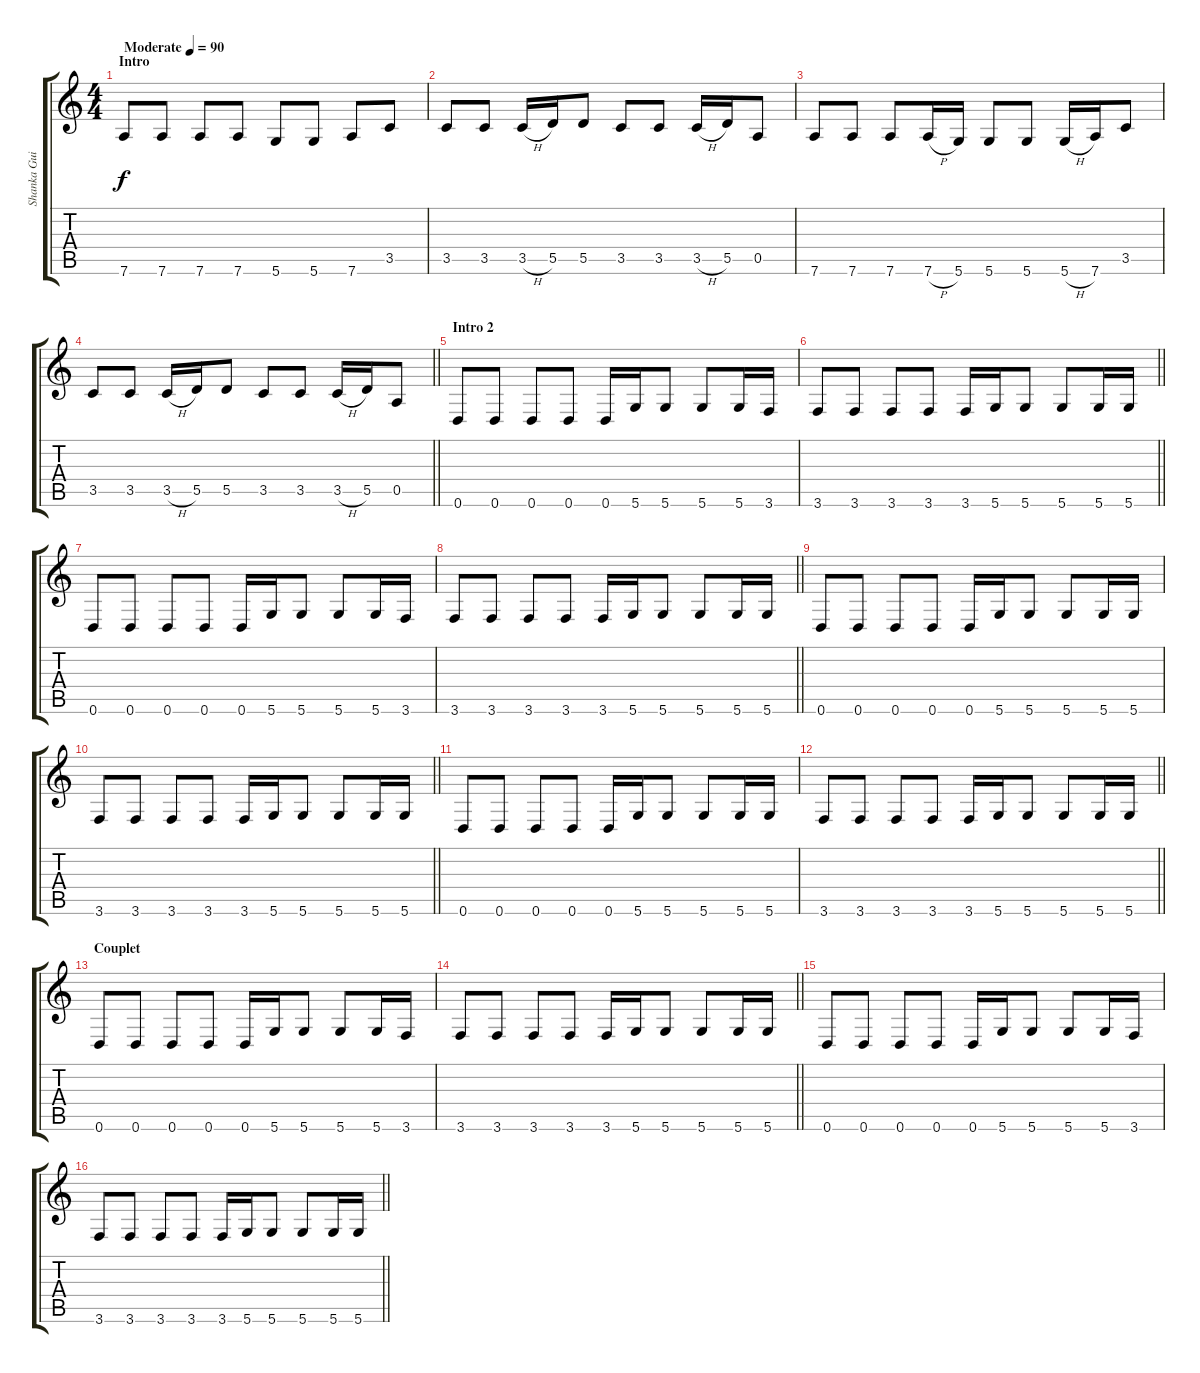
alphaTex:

\track ("Shanka Guitare" "Shanka Gui") {instrument acousticguitarsteel}
\staff {score tabs}
\tuning (E4 B3 G3 D3 A2 D2) {hide}
\ts (4 4)
\section ("" "Intro")
\tempo (90 "Moderate")
\clef g2
\ks c
7.6.8{dy f instrument acousticguitarsteel} 7.6.8 7.6.8 7.6.8 5.6.8 5.6.8 7.6.8 3.5.8 |
3.5.8 3.5.8 3.5{h}.16 5.5.16 5.5.8 3.5.8 3.5.8 3.5{h}.16 5.5.16 0.5.8 |
7.6.8 7.6.8 7.6.8 7.6{h}.16 5.6.16 5.6.8 5.6.8 5.6{h}.16 7.6.16 3.5.8 |
\barLineRight lightlight
3.5.8 3.5.8 3.5{h}.16 5.5.16 5.5.8 3.5.8 3.5.8 3.5{h}.16 5.5.16 0.5.8 |
\section ("" "Intro 2")
0.6.8 0.6.8 0.6.8 0.6.8 0.6.16 5.6.16 5.6.8 5.6.8 5.6.16 3.6.16 |
\barLineRight lightlight
3.6.8 3.6.8 3.6.8 3.6.8 3.6.16 5.6.16 5.6.8 5.6.8 5.6.16 5.6.16 |
0.6.8 0.6.8 0.6.8 0.6.8 0.6.16 5.6.16 5.6.8 5.6.8 5.6.16 3.6.16 |
\barLineRight lightlight
3.6.8 3.6.8 3.6.8 3.6.8 3.6.16 5.6.16 5.6.8 5.6.8 5.6.16 5.6.16 |
0.6.8 0.6.8 0.6.8 0.6.8 0.6.16 5.6.16 5.6.8 5.6.8 5.6.16 5.6.16 |
\barLineRight lightlight
3.6.8 3.6.8 3.6.8 3.6.8 3.6.16 5.6.16 5.6.8 5.6.8 5.6.16 5.6.16 |
0.6.8 0.6.8 0.6.8 0.6.8 0.6.16 5.6.16 5.6.8 5.6.8 5.6.16 5.6.16 |
\barLineRight lightlight
3.6.8 3.6.8 3.6.8 3.6.8 3.6.16 5.6.16 5.6.8 5.6.8 5.6.16 5.6.16 |
\section ("" "Couplet")
0.6.8 0.6.8 0.6.8 0.6.8 0.6.16 5.6.16 5.6.8 5.6.8 5.6.16 3.6.16 |
\barLineRight lightlight
3.6.8 3.6.8 3.6.8 3.6.8 3.6.16 5.6.16 5.6.8 5.6.8 5.6.16 5.6.16 |
0.6.8 0.6.8 0.6.8 0.6.8 0.6.16 5.6.16 5.6.8 5.6.8 5.6.16 3.6.16 |
\barLineRight lightlight
3.6.8 3.6.8 3.6.8 3.6.8 3.6.16 5.6.16 5.6.8 5.6.8 5.6.16 5.6.16
